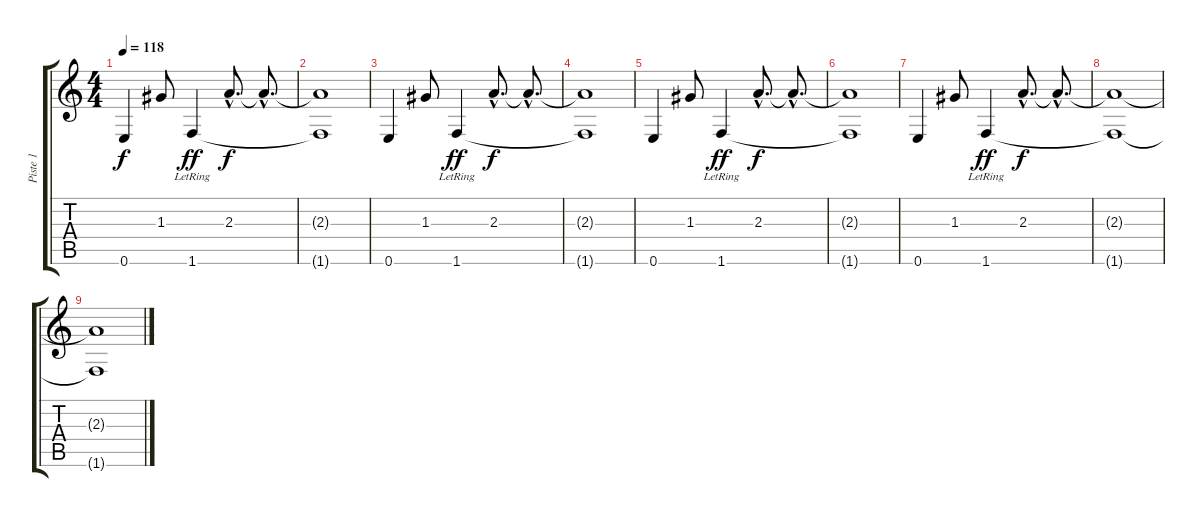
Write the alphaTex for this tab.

\track ("Piste 1" "Piste 1") {instrument acousticguitarnylon}
\staff {score tabs}
\tuning (E4 B3 G3 D3 A2 E2) {hide}
\ts (4 4)
\tempo 118
\clef g2
\ks c
0.6.4{dy f} 1.3.8 1.6{lr}.4{dy ff} 2.3{hac}.8{d dy f} 2.3{hac t}.8{d} |
(2.3{t} 1.6{t}).1 |
0.6.4 1.3.8 1.6{lr}.4{dy ff} 2.3{hac}.8{d dy f} 2.3{hac t}.8{d} |
(2.3{t} 1.6{t}).1 |
0.6.4 1.3.8 1.6{lr}.4{dy ff} 2.3{hac}.8{d dy f} 2.3{hac t}.8{d} |
(2.3{t} 1.6{t}).1 |
0.6.4 1.3.8 1.6{lr}.4{dy ff} 2.3{hac}.8{d dy f} 2.3{hac t}.8{d} |
(2.3{t} 1.6{t}).1 |
(2.3{t} 1.6{t}).1
